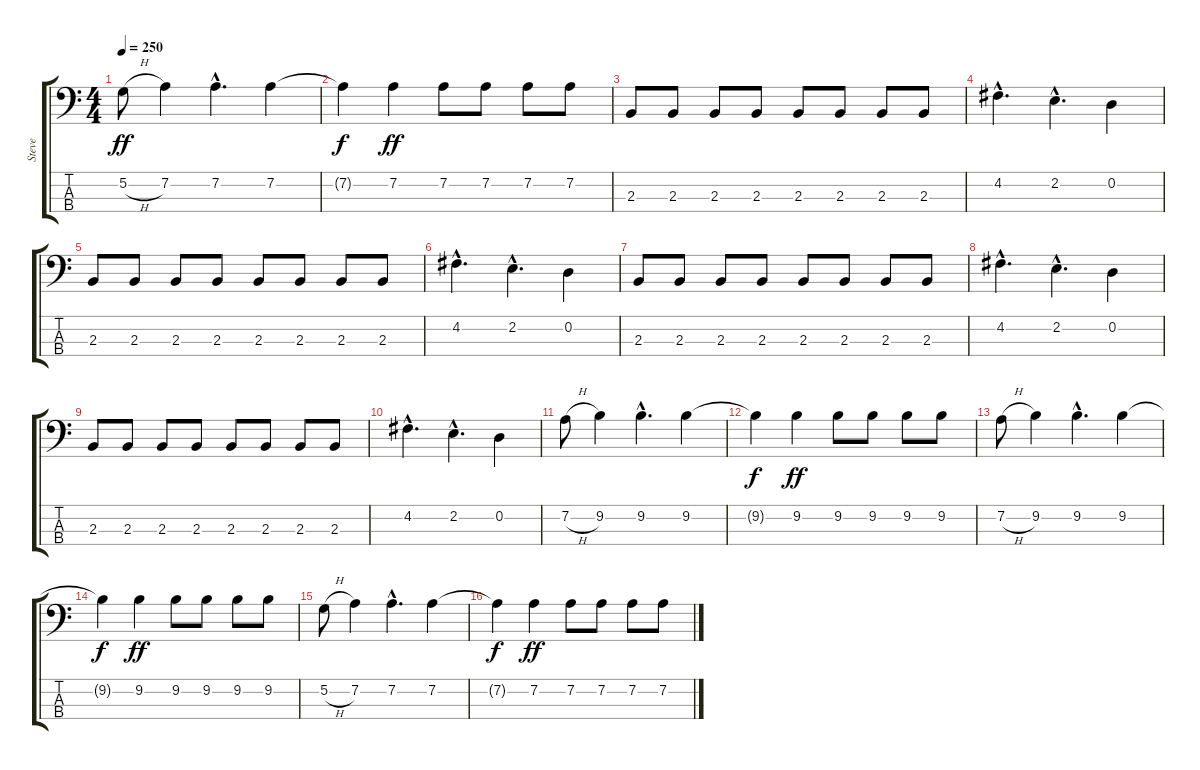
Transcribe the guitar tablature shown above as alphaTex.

\track ("Steve" "Steve") {instrument electricbassfinger}
\staff {score tabs}
\tuning (G2 D2 A1 E1) {hide}
\ts (4 4)
\tempo 250
\clef f4
\ks c
5.2{h}.8{dy ff} 7.2.4 7.2{hac}.4{d} 7.2.4 |
7.2{t}.4{dy f} 7.2.4{dy ff} 7.2.8 7.2.8 7.2.8 7.2.8 |
2.3.8 2.3.8 2.3.8 2.3.8 2.3.8 2.3.8 2.3.8 2.3.8 |
4.2{hac}.4{d} 2.2{hac}.4{d} 0.2.4 |
2.3.8 2.3.8 2.3.8 2.3.8 2.3.8 2.3.8 2.3.8 2.3.8 |
4.2{hac}.4{d} 2.2{hac}.4{d} 0.2.4 |
2.3.8 2.3.8 2.3.8 2.3.8 2.3.8 2.3.8 2.3.8 2.3.8 |
4.2{hac}.4{d} 2.2{hac}.4{d} 0.2.4 |
2.3.8 2.3.8 2.3.8 2.3.8 2.3.8 2.3.8 2.3.8 2.3.8 |
4.2{hac}.4{d} 2.2{hac}.4{d} 0.2.4 |
7.2{h}.8 9.2.4 9.2{hac}.4{d} 9.2.4 |
9.2{t}.4{dy f} 9.2.4{dy ff} 9.2.8 9.2.8 9.2.8 9.2.8 |
7.2{h}.8 9.2.4 9.2{hac}.4{d} 9.2.4 |
9.2{t}.4{dy f} 9.2.4{dy ff} 9.2.8 9.2.8 9.2.8 9.2.8 |
5.2{h}.8 7.2.4 7.2{hac}.4{d} 7.2.4 |
7.2{t}.4{dy f} 7.2.4{dy ff} 7.2.8 7.2.8 7.2.8 7.2.8
